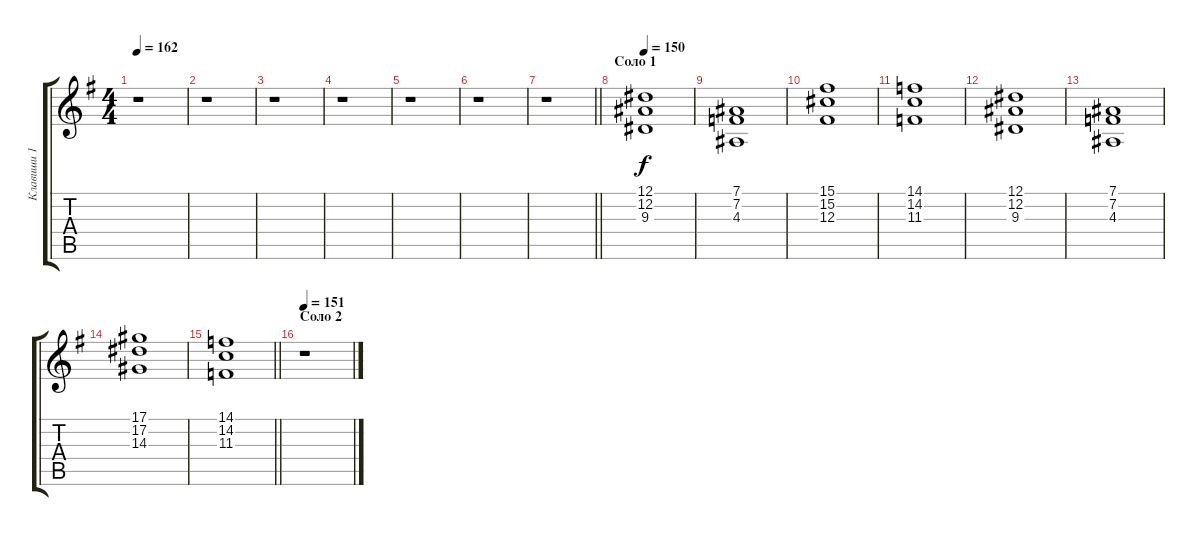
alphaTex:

\track ("Клавиши 1" "Клавиши 1") {instrument churchorgan}
\staff {score tabs}
\tuning (Eb4 Bb3 Gb3 Db3 Ab2 Eb2) {hide}
\ts (4 4)
\tempo 162
\clef g2
\ks eminor
r.1{dy f} |
r.1 |
r.1 |
r.1 |
r.1 |
r.1 |
\barLineRight lightlight
r.1 |
\section ("" "Соло 1")
\tempo 150
(12.1 12.2 9.3).1 |
(7.1 7.2 4.3).1 |
(15.1 15.2 12.3).1 |
(14.1 14.2 11.3).1 |
(12.1 12.2 9.3).1 |
(7.1 7.2 4.3).1 |
(17.1 17.2 14.3).1 |
\barLineRight lightlight
(14.1 14.2 11.3).1 |
\section ("" "Соло 2")
\tempo 151
r.1
